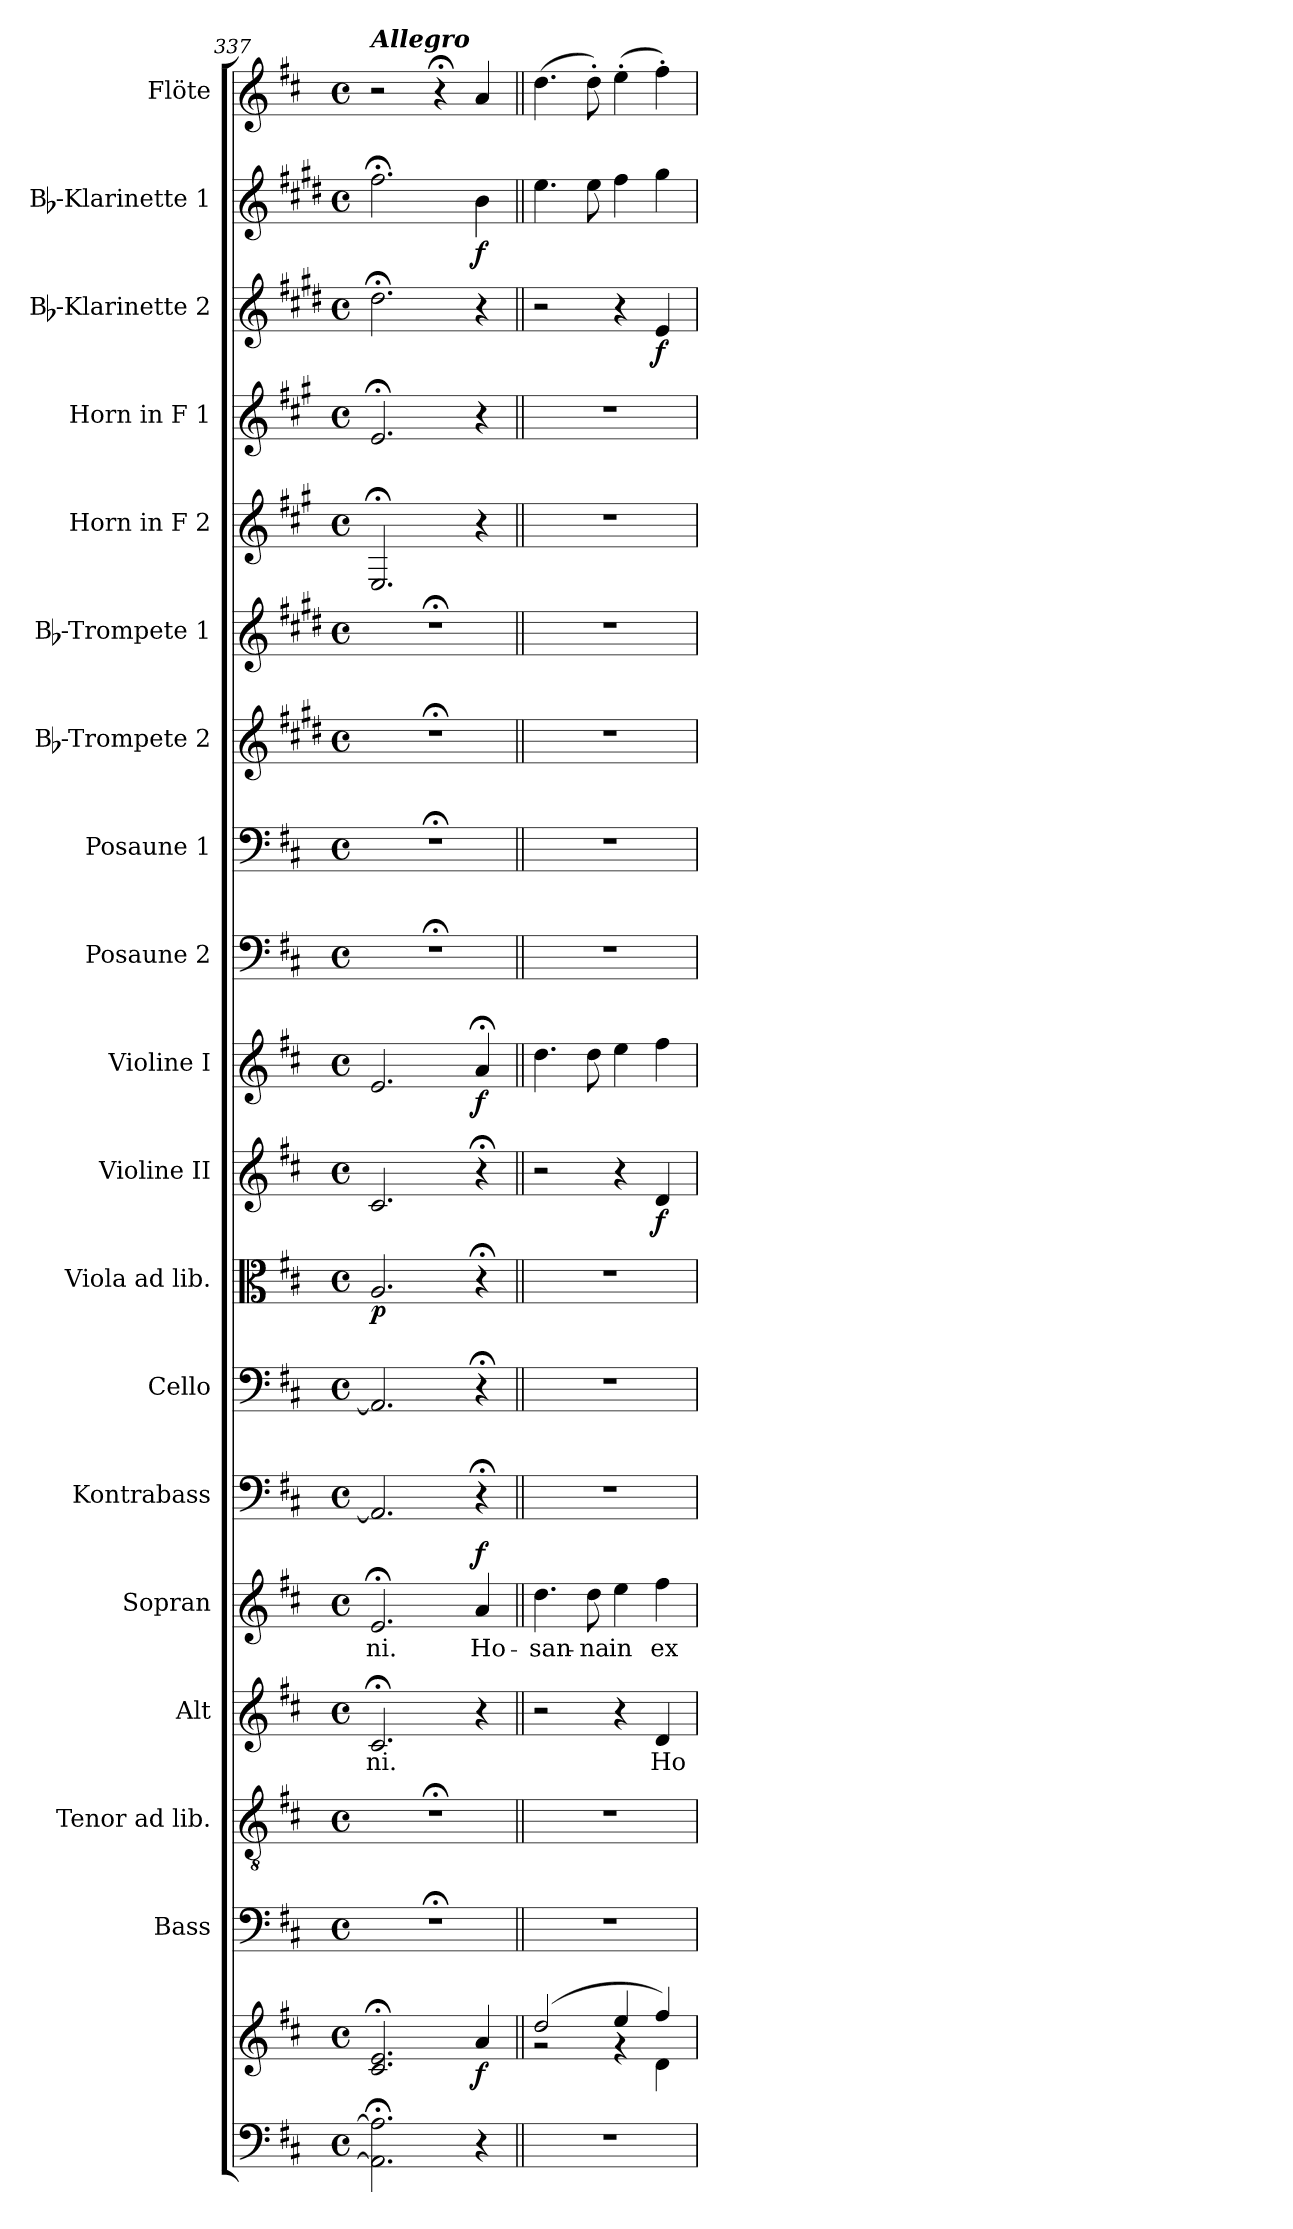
**kern	**kern	**dynam	**kern	**kern	**kern	**text	**kern	**text	**dynam	**kern	**kern	**kern	**dynam	**kern	**dynam	**kern	**dynam	**kern	**kern	**kern	**kern	**kern	**kern	**kern	**dynam	**kern	**dynam	**kern
*part19	*part19	*part19	*part18	*part17	*part16	*part16	*part15	*part15	*part15	*part14	*part13	*part12	*part12	*part11	*part11	*part10	*part10	*part9	*part8	*part7	*part6	*part5	*part4	*part3	*part3	*part2	*part2	*part1
*staff20	*staff19	*staff19/20	*staff18	*staff17	*staff16	*staff16	*staff15	*staff15	*staff15	*staff14	*staff13	*staff12	*staff12	*staff11	*staff11	*staff10	*staff10	*staff9	*staff8	*staff7	*staff6	*staff5	*staff4	*staff3	*staff3	*staff2	*staff2	*staff1
*	*	*	*I"Bass	*I"Tenor ad lib.	*I"Alt	*	*I"Sopran	*	*	*I"Kontrabass	*I"Cello	*I"Viola ad lib.	*	*I"Violine II	*	*I"Violine I	*	*I"Posaune 2	*I"Posaune 1	*I"Bb-Trompete 2	*I"Bb-Trompete 1	*I"Horn in F 2	*I"Horn in F 1	*I"Bb-Klarinette 2	*	*I"Bb-Klarinette 1	*	*I"Flöte
*	*	*	*I'B.	*I'T.	*I'A.	*	*I'S.	*	*	*I'Kb.	*	*I'Vla.	*	*I'Vl. II	*	*I'Vl. I	*	*I'Pos. 2	*I'Pos. 1	*I'Bb Trp. 2	*I'Bb Trp. 1	*	*	*I'Bb Kl. 2	*	*I'Bb Kl. 1	*	*I'Fl.
*clefF4	*clefG2	*	*clefF4	*clefGv2	*clefG2	*	*clefG2	*	*	*clefF4	*clefF4	*clefC3	*	*clefG2	*	*clefG2	*	*clefF4	*clefF4	*clefG2	*clefG2	*clefG2	*clefG2	*clefG2	*	*clefG2	*	*clefG2
*	*	*	*	*	*	*	*	*	*	*ITrd7c12	*	*	*	*	*	*	*	*	*	*ITrd1c2	*ITrd1c2	*ITrd4c7	*ITrd4c7	*ITrd1c2	*	*ITrd1c2	*	*
*k[f#c#]	*k[f#c#]	*	*k[f#c#]	*k[f#c#]	*k[f#c#]	*	*k[f#c#]	*	*	*k[f#c#]	*k[f#c#]	*k[f#c#]	*	*k[f#c#]	*	*k[f#c#]	*	*k[f#c#]	*k[f#c#]	*k[f#c#]	*k[f#c#]	*k[f#c#]	*k[f#c#]	*k[f#c#]	*	*k[f#c#]	*	*k[f#c#]
*D:	*D:	*	*D:	*D:	*D:	*	*D:	*	*	*D:	*D:	*D:	*	*D:	*	*D:	*	*D:	*D:	*D:	*D:	*D:	*D:	*D:	*	*D:	*	*D:
*M4/4	*M4/4	*	*M4/4	*M4/4	*M4/4	*	*M4/4	*	*	*M4/4	*M4/4	*M4/4	*	*M4/4	*	*M4/4	*	*M4/4	*M4/4	*M4/4	*M4/4	*M4/4	*M4/4	*M4/4	*	*M4/4	*	*M4/4
*met(c)	*met(c)	*	*met(c)	*met(c)	*met(c)	*	*met(c)	*	*	*met(c)	*met(c)	*met(c)	*	*met(c)	*	*met(c)	*	*met(c)	*met(c)	*met(c)	*met(c)	*met(c)	*met(c)	*met(c)	*	*met(c)	*	*met(c)
=337	=337	=337	=337	=337	=337	=337	=337	=337	=337	=337	=337	=337	=337	=337	=337	=337	=337	=337	=337	=337	=337	=337	=337	=337	=337	=337	=337	=337
!	!	!	!	!	!	!	!	!	!	!	!	!	!	!	!	!	!	!	!	!	!	!	!	!	!	!	!	!LO:TX:a:Bi:t=Allegro
!	!	!	!	!	!	!LO:LY:b	!	!LO:LY:b	!	!	!	!	!LO:DY:b	!	!	!	!	!	!	!	!	!	!	!	!	!	!	!
2.AA\]; 2.A\];	2.c#/;< 2.e/;<	.	1r;<	1r;<	2.c#;</	-ni.	2.e;</	-ni.	.	2.AAA/]	2.AA/]	2.A/	p	2.c#/	.	2.e/	.	1r;<	1r;<	1r;<	1r;<	2.AA;</	2.A;</	2.cc#;<\	.	2.ee;<\	.	2r
.	.	.	.	.	.	.	.	.	.	.	.	.	.	.	.	.	.	.	.	.	.	.	.	.	.	.	.	4r;<
!	!	!LO:DY:b	!	!	!	!	!	!LO:LY:b	!LO:DY:a	!	!	!	!	!	!	!	!LO:DY:b	!	!	!	!	!	!	!	!	!	!LO:DY:b	!
4r	4a/	f	.	.	4r	.	4a/	Ho-	f	4r;<	4r;<	4r;<	.	4r;<	.	4a;</	f	.	.	.	.	4r	4r	4r	.	4a\	f	4a/
=338||	=338||	=338||	=338||	=338||	=338||	=338||	=338||	=338||	=338||	=338||	=338||	=338||	=338||	=338||	=338||	=338||	=338||	=338||	=338||	=338||	=338||	=338||	=338||	=338||	=338||	=338||	=338||	=338||
*	*^	*	*	*	*	*	*	*	*	*	*	*	*	*	*	*	*	*	*	*	*	*	*	*	*	*	*	*
!	!	!	!	!	!	!	!	!	!LO:LY:b	!	!	!	!	!	!	!	!	!	!	!	!	!	!	!	!	!	!	!	!
1r	(2dd/	2rg	.	1r	1r	2r	.	4.dd\	-san-	.	1r	1r	1r	.	2r	.	4.dd\	.	1r	1r	1r	1r	1r	1r	2r	.	4.dd\	.	(>4.dd\
!	!	!	!	!	!	!	!	!	!LO:LY:b	!	!	!	!	!	!	!	!	!	!	!	!	!	!	!	!	!	!	!	!
.	.	.	.	.	.	.	.	8dd\	-na	.	.	.	.	.	.	.	8dd\	.	.	.	.	.	.	.	.	.	8dd\	.	8dd'>\)
!	!	!	!	!	!	!	!	!	!LO:LY:b	!	!	!	!	!	!	!	!	!	!	!	!	!	!	!	!	!	!	!	!
.	4ee/	4rf	.	.	.	4r	.	4ee\	in	.	.	.	.	.	4r	.	4ee\	.	.	.	.	.	.	.	4r	.	4ee\	.	(>4ee'>\
!	!	!	!	!	!	!	!LO:LY:b	!	!LO:LY:b	!	!	!	!	!	!	!LO:DY:b	!	!	!	!	!	!	!	!	!	!LO:DY:b	!	!	!
.	4ff#/)	4d\	.	.	.	4d/	Ho-	4ff#\	ex-	.	.	.	.	.	4d/	f	4ff#\	.	.	.	.	.	.	.	4d/	f	4ff#\	.	4ff#'>\)
*	*v	*v	*	*	*	*	*	*	*	*	*	*	*	*	*	*	*	*	*	*	*	*	*	*	*	*	*	*	*
=	=	=	=	=	=	=	=	=	=	=	=	=	=	=	=	=	=	=	=	=	=	=	=	=	=	=	=	=
*-	*-	*-	*-	*-	*-	*-	*-	*-	*-	*-	*-	*-	*-	*-	*-	*-	*-	*-	*-	*-	*-	*-	*-	*-	*-	*-	*-	*-
